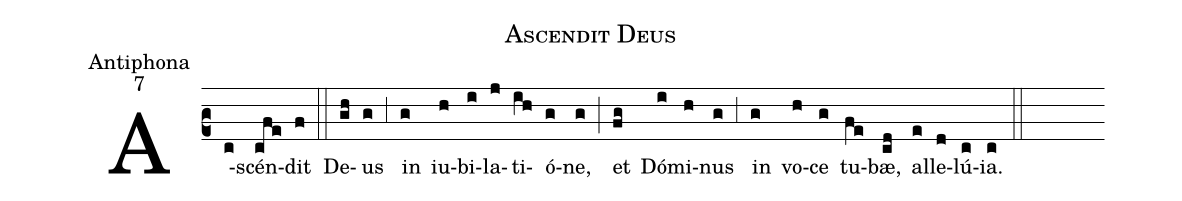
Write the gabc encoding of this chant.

name:Ascendit Deus;
office-part:Antiphona;
mode:7;
%%
(c2) A(c)scén(cfe)dit(f) (::)
De(gh)us(g) (,3) in(g) iu(h)bi(i)la(j)ti(ih)ó(g)ne,(g) (;) et(fg) Dó(i)mi(h)nus(g) (,3) in(g) vo(h)ce(g) tu(fe)bæ,(cd) al(e)le(d)lú(c)ia.(c) (::)
